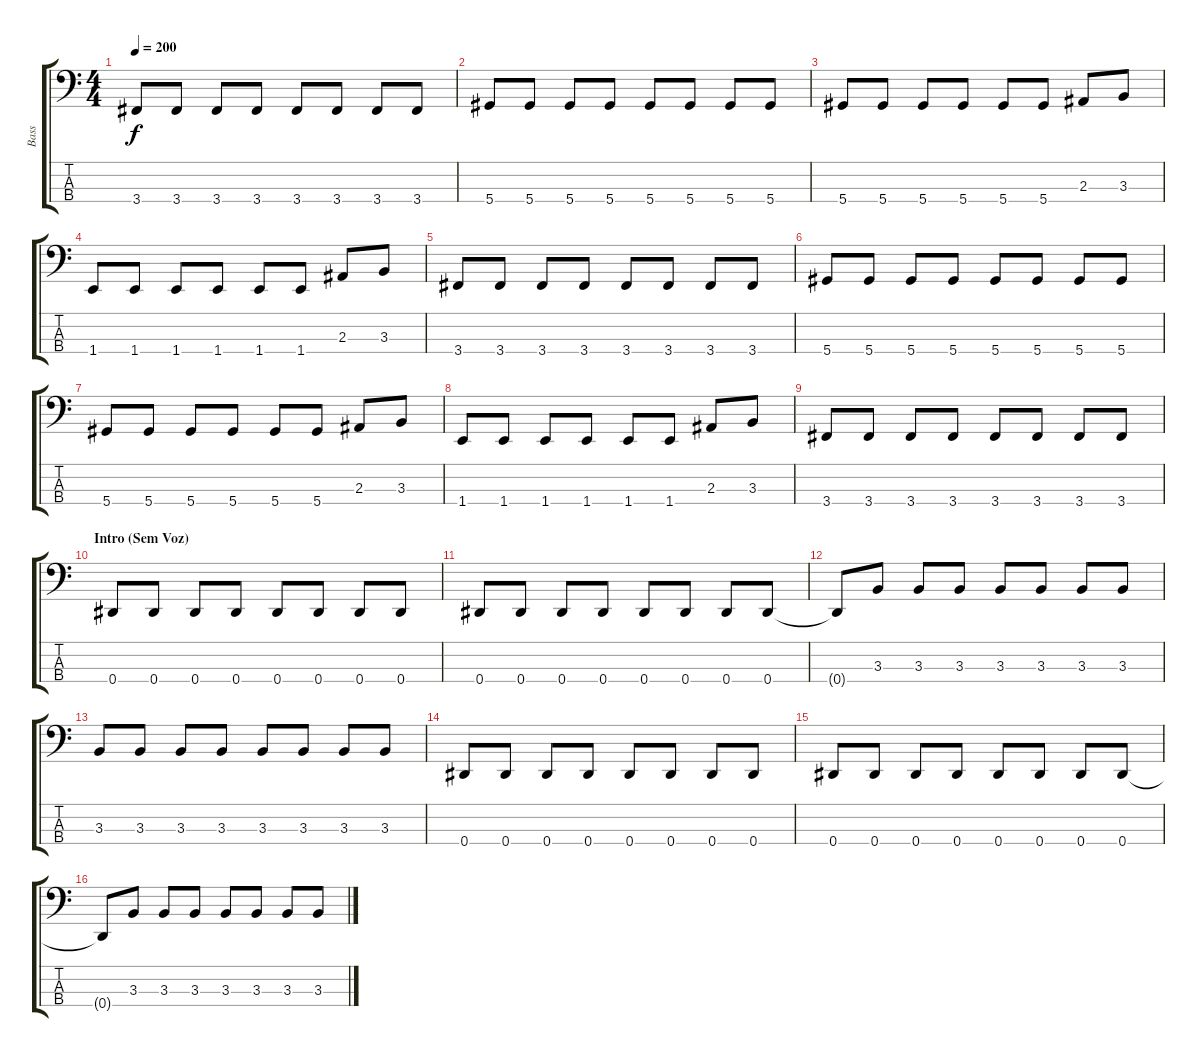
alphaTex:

\track ("Bass" "Bass") {instrument electricbassfinger}
\staff {score tabs}
\tuning (Gb2 Db2 Ab1 Eb1) {hide}
\ts (4 4)
\tempo 200
\clef f4
\ks c
3.4.8{dy f} 3.4.8 3.4.8 3.4.8 3.4.8 3.4.8 3.4.8 3.4.8 |
5.4.8 5.4.8 5.4.8 5.4.8 5.4.8 5.4.8 5.4.8 5.4.8 |
5.4.8 5.4.8 5.4.8 5.4.8 5.4.8 5.4.8 2.3.8 3.3.8 |
1.4.8 1.4.8 1.4.8 1.4.8 1.4.8 1.4.8 2.3.8 3.3.8 |
3.4.8 3.4.8 3.4.8 3.4.8 3.4.8 3.4.8 3.4.8 3.4.8 |
5.4.8 5.4.8 5.4.8 5.4.8 5.4.8 5.4.8 5.4.8 5.4.8 |
5.4.8 5.4.8 5.4.8 5.4.8 5.4.8 5.4.8 2.3.8 3.3.8 |
1.4.8 1.4.8 1.4.8 1.4.8 1.4.8 1.4.8 2.3.8 3.3.8 |
3.4.8 3.4.8 3.4.8 3.4.8 3.4.8 3.4.8 3.4.8 3.4.8 |
\section ("" "Intro (Sem Voz)")
0.4.8 0.4.8 0.4.8 0.4.8 0.4.8 0.4.8 0.4.8 0.4.8 |
0.4.8 0.4.8 0.4.8 0.4.8 0.4.8 0.4.8 0.4.8 0.4.8 |
0.4{t}.8 3.3.8 3.3.8 3.3.8 3.3.8 3.3.8 3.3.8 3.3.8 |
3.3.8 3.3.8 3.3.8 3.3.8 3.3.8 3.3.8 3.3.8 3.3.8 |
0.4.8 0.4.8 0.4.8 0.4.8 0.4.8 0.4.8 0.4.8 0.4.8 |
0.4.8 0.4.8 0.4.8 0.4.8 0.4.8 0.4.8 0.4.8 0.4.8 |
0.4{t}.8 3.3.8 3.3.8 3.3.8 3.3.8 3.3.8 3.3.8 3.3.8
